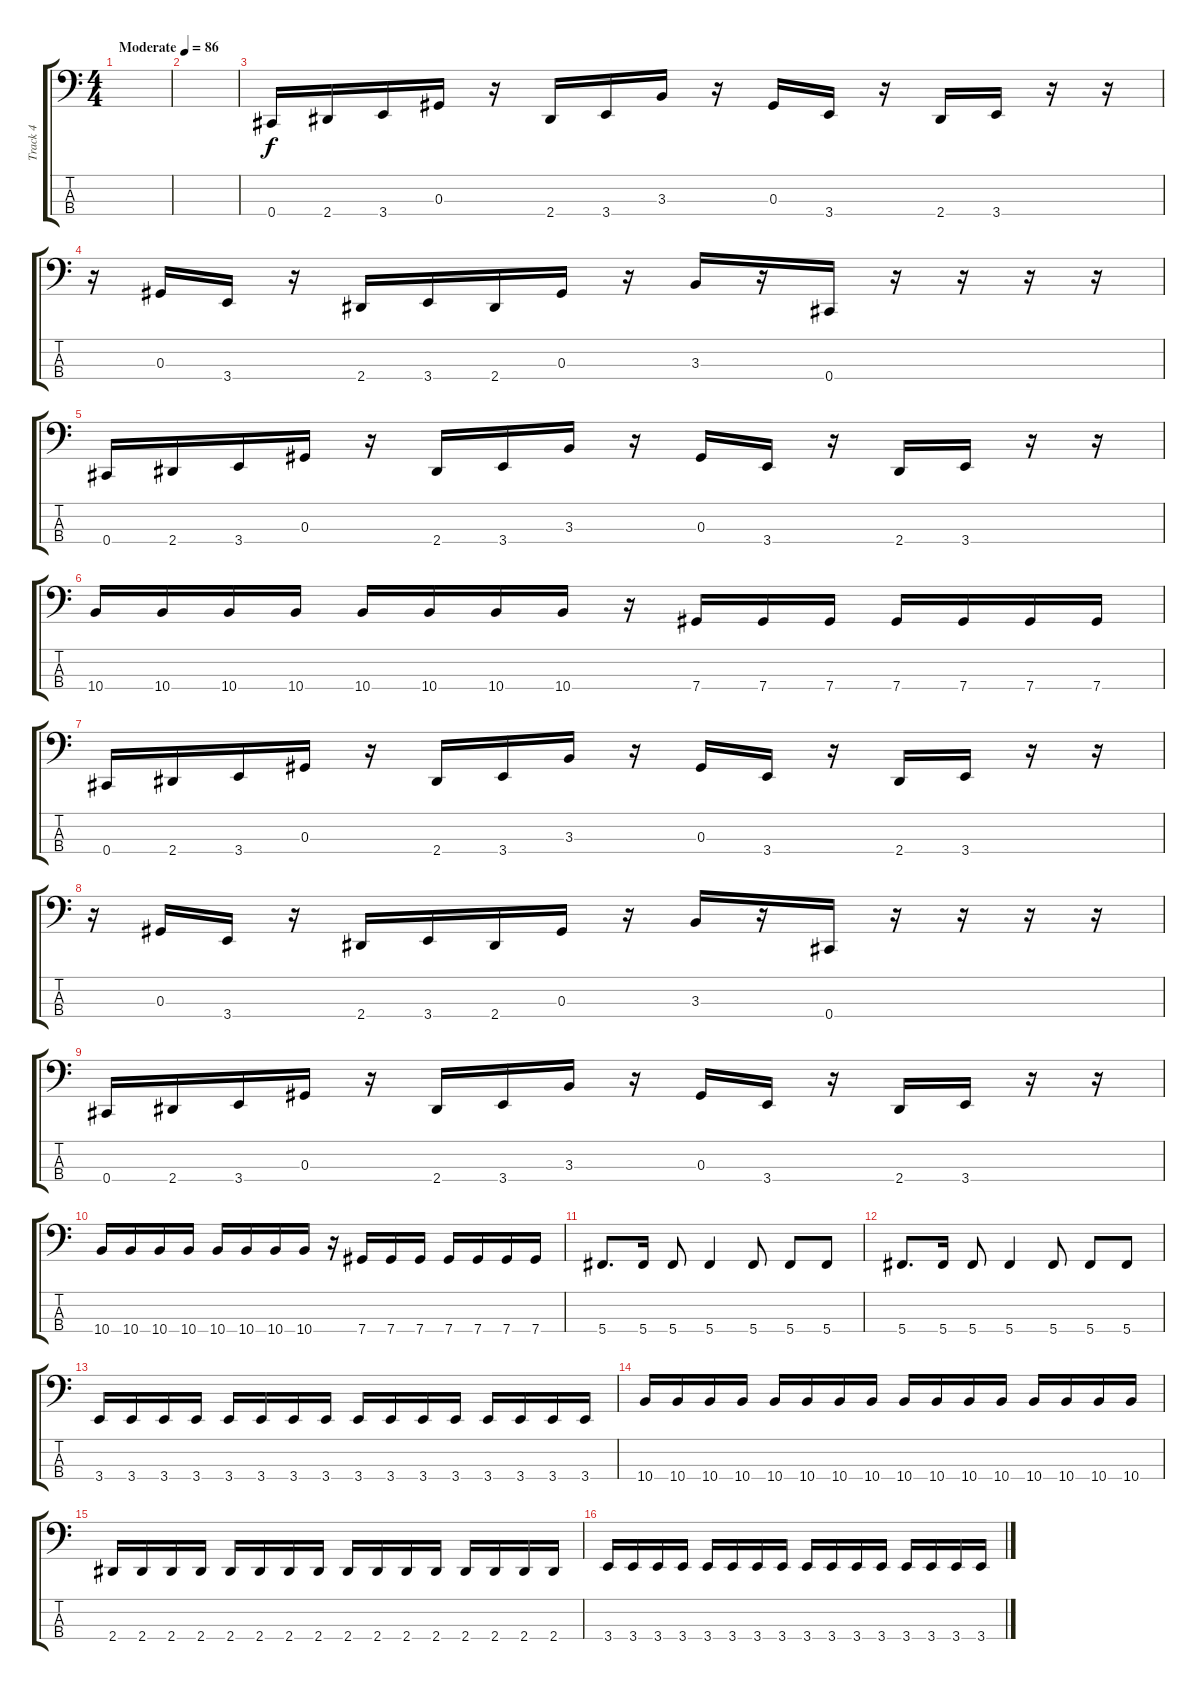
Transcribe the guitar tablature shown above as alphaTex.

\track ("Track 4" "Track 4") {instrument electricbasspick}
\staff {score tabs}
\tuning (Gb2 Db2 Ab1 Db1) {hide}
\ts (4 4)
\tempo (86 "Moderate")
\clef f4
\ks c
|
|
0.4.16 2.4.16 3.4.16 0.3.16 r.16 2.4.16 3.4.16 3.3.16 r.16 0.3.16 3.4.16 r.16 2.4.16 3.4.16 r.16 r.16 |
r.16 0.3.16 3.4.16 r.16 2.4.16 3.4.16 2.4.16 0.3.16 r.16 3.3.16 r.16 0.4.16 r.16 r.16 r.16 r.16 |
0.4.16 2.4.16 3.4.16 0.3.16 r.16 2.4.16 3.4.16 3.3.16 r.16 0.3.16 3.4.16 r.16 2.4.16 3.4.16 r.16 r.16 |
10.4.16 10.4.16 10.4.16 10.4.16 10.4.16 10.4.16 10.4.16 10.4.16 r.16 7.4.16 7.4.16 7.4.16 7.4.16 7.4.16 7.4.16 7.4.16 |
0.4.16 2.4.16 3.4.16 0.3.16 r.16 2.4.16 3.4.16 3.3.16 r.16 0.3.16 3.4.16 r.16 2.4.16 3.4.16 r.16 r.16 |
r.16 0.3.16 3.4.16 r.16 2.4.16 3.4.16 2.4.16 0.3.16 r.16 3.3.16 r.16 0.4.16 r.16 r.16 r.16 r.16 |
0.4.16 2.4.16 3.4.16 0.3.16 r.16 2.4.16 3.4.16 3.3.16 r.16 0.3.16 3.4.16 r.16 2.4.16 3.4.16 r.16 r.16 |
10.4.16 10.4.16 10.4.16 10.4.16 10.4.16 10.4.16 10.4.16 10.4.16 r.16 7.4.16 7.4.16 7.4.16 7.4.16 7.4.16 7.4.16 7.4.16 |
5.4.8{d} 5.4.16 5.4.8 5.4.4 5.4.8 5.4.8 5.4.8 |
5.4.8{d} 5.4.16 5.4.8 5.4.4 5.4.8 5.4.8 5.4.8 |
3.4.16 3.4.16 3.4.16 3.4.16 3.4.16 3.4.16 3.4.16 3.4.16 3.4.16 3.4.16 3.4.16 3.4.16 3.4.16 3.4.16 3.4.16 3.4.16 |
10.4.16 10.4.16 10.4.16 10.4.16 10.4.16 10.4.16 10.4.16 10.4.16 10.4.16 10.4.16 10.4.16 10.4.16 10.4.16 10.4.16 10.4.16 10.4.16 |
2.4.16 2.4.16 2.4.16 2.4.16 2.4.16 2.4.16 2.4.16 2.4.16 2.4.16 2.4.16 2.4.16 2.4.16 2.4.16 2.4.16 2.4.16 2.4.16 |
3.4.16 3.4.16 3.4.16 3.4.16 3.4.16 3.4.16 3.4.16 3.4.16 3.4.16 3.4.16 3.4.16 3.4.16 3.4.16 3.4.16 3.4.16 3.4.16
